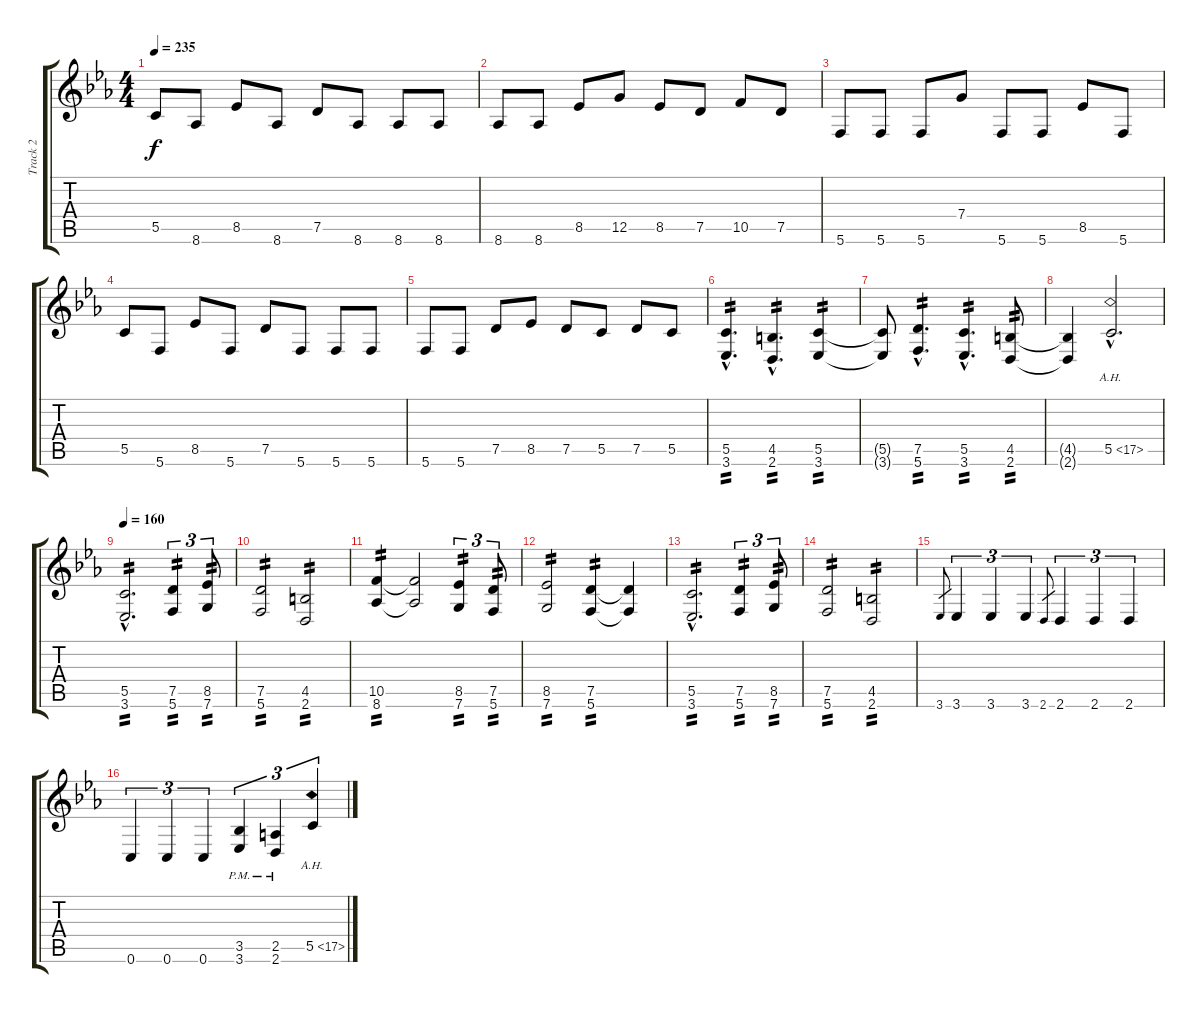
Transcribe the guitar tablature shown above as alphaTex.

\track ("Track 2" "Track 2") {instrument distortionguitar}
\staff {score tabs}
\tuning (D4 A3 F3 C3 G2 C2) {hide}
\ts (4 4)
\tempo 235
\clef g2
\ks eb
5.5.8{dy f} 8.6.8 8.5.8 8.6.8 7.5.8 8.6.8 8.6.8 8.6.8 |
8.6.8 8.6.8 8.5.8 12.5.8 8.5.8 7.5.8 10.5.8 7.5.8 |
5.6.8 5.6.8 5.6.8 7.4.8 5.6.8 5.6.8 8.5.8 5.6.8 |
5.5.8 5.6.8 8.5.8 5.6.8 7.5.8 5.6.8 5.6.8 5.6.8 |
5.6.8 5.6.8 7.5.8 8.5.8 7.5.8 5.5.8 7.5.8 5.5.8 |
(5.5{hac} 3.6{hac}).4{d tp 2} (4.5{hac} 2.6{hac}).4{d tp 2} (5.5 3.6).4{tp 2} |
(5.5{t} 3.6{t}).8 (7.5{hac} 5.6{hac}).4{d tp 2} (5.5{hac} 3.6{hac}).4{d tp 2} (4.5 2.6).8{tp 2} |
(4.5{t} 2.6{t}).4 5.5{ah 12 hac}.2{d} |
\tempo 160
(5.5{hac} 3.6{hac}).2{d tp 2} (7.5 5.6).4{tu (3 2) tp 2} (8.5 7.6).8{tu (3 2) tp 2} |
(7.5 5.6).2{tp 2} (4.5 2.6).2{tp 2} |
(10.5 8.6).4{tp 2} (10.5{t} 8.6{t}).2 (8.5 7.6).4{tu (3 2) tp 2} (7.5 5.6).8{tu (3 2) tp 2} |
(8.5 7.6).2{tp 2} (7.5 5.6).4{tp 2} (7.5{t} 5.6{t}).4 |
(5.5{hac} 3.6{hac}).2{d tp 2} (7.5 5.6).4{tu (3 2) tp 2} (8.5 7.6).8{tu (3 2) tp 2} |
(7.5 5.6).2{tp 2} (4.5 2.6).2{tp 2} |
3.6.8{gr} 3.6.4{tu (3 2)} 3.6.4{tu (3 2)} 3.6.4{tu (3 2)} 2.6.8{gr} 2.6.4{tu (3 2)} 2.6.4{tu (3 2)} 2.6.4{tu (3 2)} |
0.6.4{tu (3 2)} 0.6.4{tu (3 2)} 0.6.4{tu (3 2)} (3.5{pm} 3.6{pm}).4{tu (3 2)} (2.5{pm} 2.6{pm}).4{tu (3 2)} 5.5{ah 12}.4{tu (3 2)}
